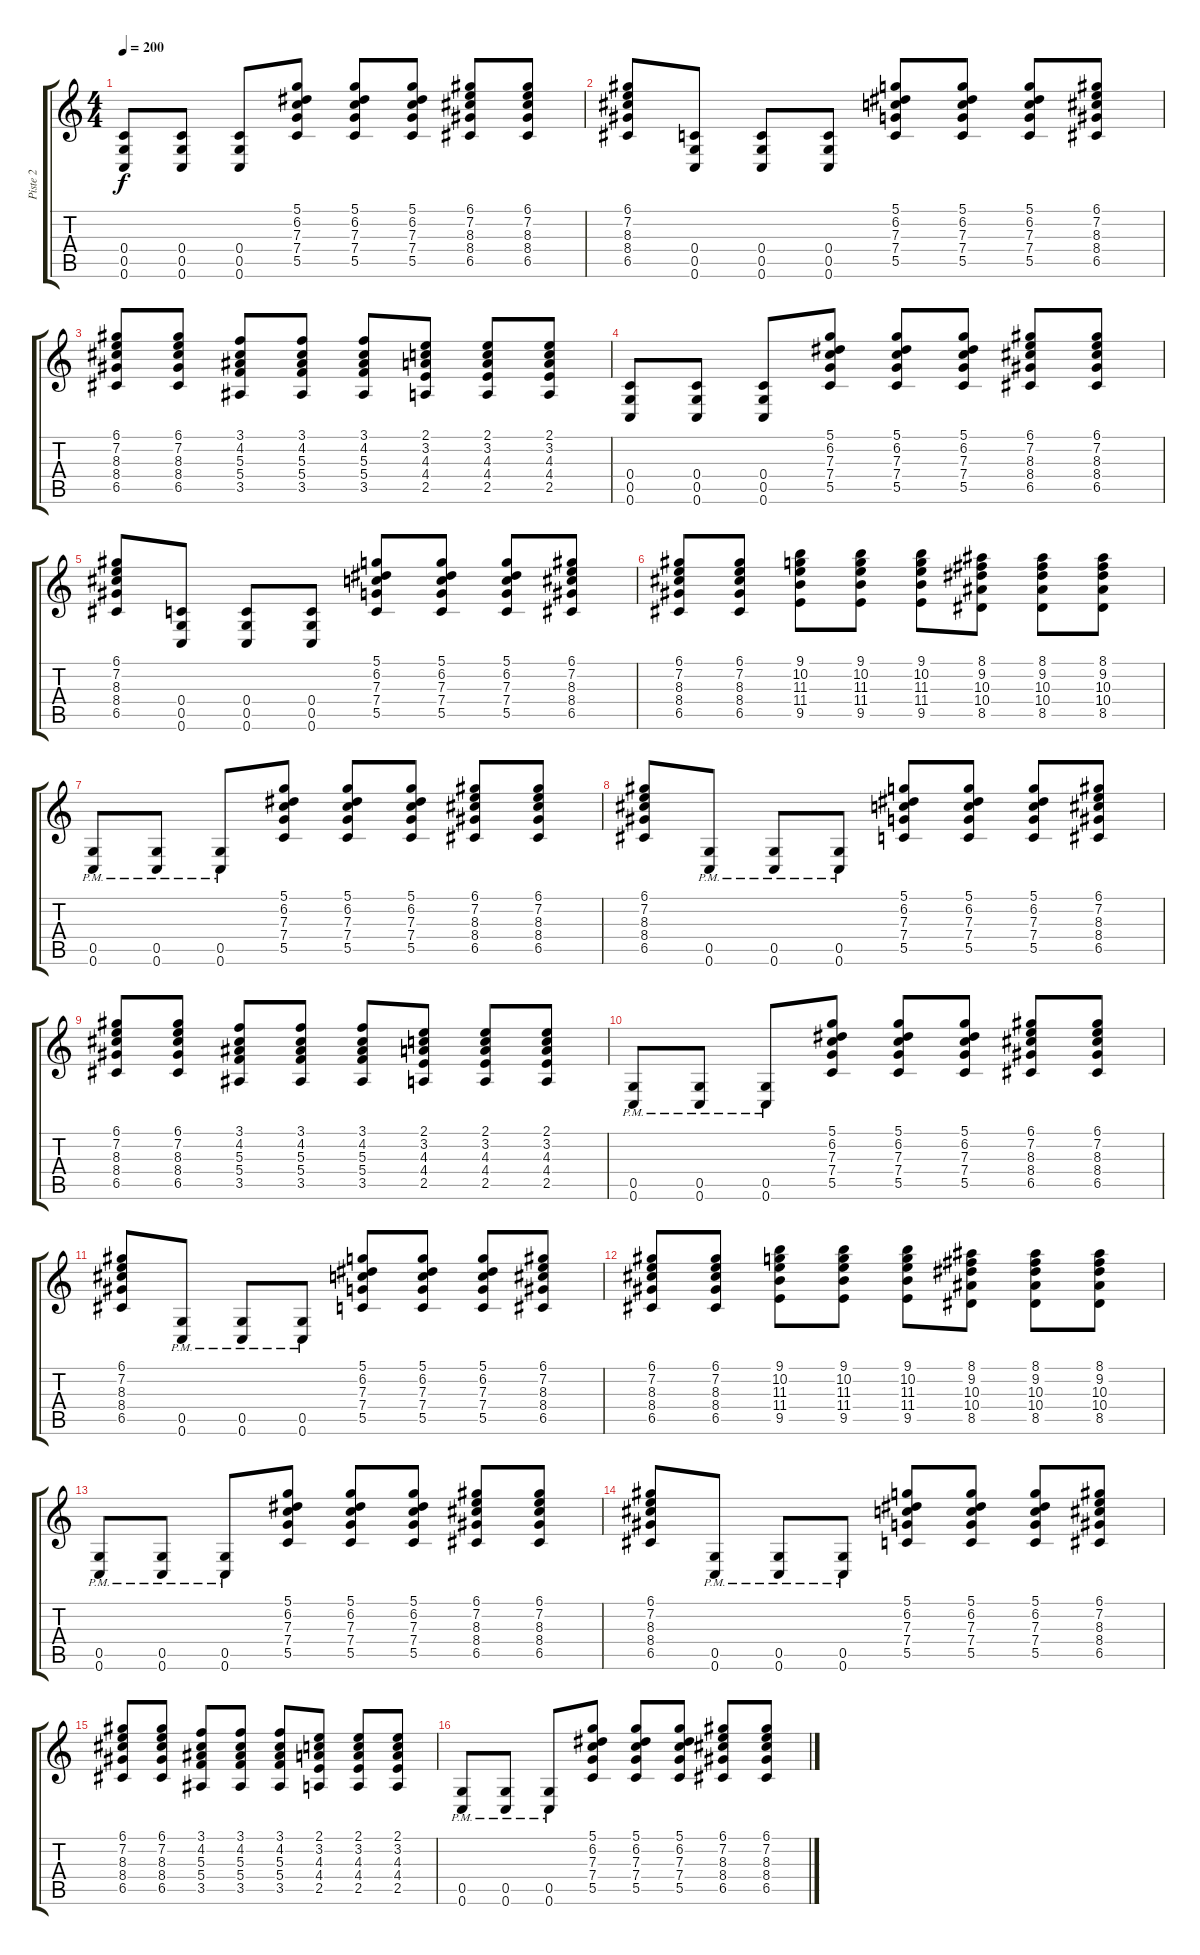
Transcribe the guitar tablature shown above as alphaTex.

\track ("Piste 2" "Piste 2") {instrument distortionguitar}
\staff {score tabs}
\tuning (D4 A3 F3 C3 G2 C2) {hide}
\ts (4 4)
\tempo 200
\clef g2
\ks c
(0.4 0.5 0.6).8{dy f} (0.4 0.5 0.6).8 (0.4 0.5 0.6).8 (5.1 6.2 7.3 7.4 5.5).8 (5.1 6.2 7.3 7.4 5.5).8 (5.1 6.2 7.3 7.4 5.5).8 (6.1 7.2 8.3 8.4 6.5).8 (6.1 7.2 8.3 8.4 6.5).8 |
(6.1 7.2 8.3 8.4 6.5).8 (0.4 0.5 0.6).8 (0.4 0.5 0.6).8 (0.4 0.5 0.6).8 (5.1 6.2 7.3 7.4 5.5).8 (5.1 6.2 7.3 7.4 5.5).8 (5.1 6.2 7.3 7.4 5.5).8 (6.1 7.2 8.3 8.4 6.5).8 |
(6.1 7.2 8.3 8.4 6.5).8 (6.1 7.2 8.3 8.4 6.5).8 (3.1 4.2 5.3 5.4 3.5).8 (3.1 4.2 5.3 5.4 3.5).8 (3.1 4.2 5.3 5.4 3.5).8 (2.1 3.2 4.3 4.4 2.5).8 (2.1 3.2 4.3 4.4 2.5).8 (2.1 3.2 4.3 4.4 2.5).8 |
(0.4 0.5 0.6).8 (0.4 0.5 0.6).8 (0.4 0.5 0.6).8 (5.1 6.2 7.3 7.4 5.5).8 (5.1 6.2 7.3 7.4 5.5).8 (5.1 6.2 7.3 7.4 5.5).8 (6.1 7.2 8.3 8.4 6.5).8 (6.1 7.2 8.3 8.4 6.5).8 |
(6.1 7.2 8.3 8.4 6.5).8 (0.4 0.5 0.6).8 (0.4 0.5 0.6).8 (0.4 0.5 0.6).8 (5.1 6.2 7.3 7.4 5.5).8 (5.1 6.2 7.3 7.4 5.5).8 (5.1 6.2 7.3 7.4 5.5).8 (6.1 7.2 8.3 8.4 6.5).8 |
(6.1 7.2 8.3 8.4 6.5).8 (6.1 7.2 8.3 8.4 6.5).8 (9.1 10.2 11.3 11.4 9.5).8 (9.1 10.2 11.3 11.4 9.5).8 (9.1 10.2 11.3 11.4 9.5).8 (8.1 9.2 10.3 10.4 8.5).8 (8.1 9.2 10.3 10.4 8.5).8 (8.1 9.2 10.3 10.4 8.5).8 |
(0.5{pm} 0.6{pm}).8 (0.5{pm} 0.6{pm}).8 (0.5{pm} 0.6{pm}).8 (5.1 6.2 7.3 7.4 5.5).8 (5.1 6.2 7.3 7.4 5.5).8 (5.1 6.2 7.3 7.4 5.5).8 (6.1 7.2 8.3 8.4 6.5).8 (6.1 7.2 8.3 8.4 6.5).8 |
(6.1 7.2 8.3 8.4 6.5).8 (0.5{pm} 0.6{pm}).8 (0.5{pm} 0.6{pm}).8 (0.5{pm} 0.6{pm}).8 (5.1 6.2 7.3 7.4 5.5).8 (5.1 6.2 7.3 7.4 5.5).8 (5.1 6.2 7.3 7.4 5.5).8 (6.1 7.2 8.3 8.4 6.5).8 |
(6.1 7.2 8.3 8.4 6.5).8 (6.1 7.2 8.3 8.4 6.5).8 (3.1 4.2 5.3 5.4 3.5).8 (3.1 4.2 5.3 5.4 3.5).8 (3.1 4.2 5.3 5.4 3.5).8 (2.1 3.2 4.3 4.4 2.5).8 (2.1 3.2 4.3 4.4 2.5).8 (2.1 3.2 4.3 4.4 2.5).8 |
(0.5{pm} 0.6{pm}).8 (0.5{pm} 0.6{pm}).8 (0.5{pm} 0.6{pm}).8 (5.1 6.2 7.3 7.4 5.5).8 (5.1 6.2 7.3 7.4 5.5).8 (5.1 6.2 7.3 7.4 5.5).8 (6.1 7.2 8.3 8.4 6.5).8 (6.1 7.2 8.3 8.4 6.5).8 |
(6.1 7.2 8.3 8.4 6.5).8 (0.5{pm} 0.6{pm}).8 (0.5{pm} 0.6{pm}).8 (0.5{pm} 0.6{pm}).8 (5.1 6.2 7.3 7.4 5.5).8 (5.1 6.2 7.3 7.4 5.5).8 (5.1 6.2 7.3 7.4 5.5).8 (6.1 7.2 8.3 8.4 6.5).8 |
(6.1 7.2 8.3 8.4 6.5).8 (6.1 7.2 8.3 8.4 6.5).8 (9.1 10.2 11.3 11.4 9.5).8 (9.1 10.2 11.3 11.4 9.5).8 (9.1 10.2 11.3 11.4 9.5).8 (8.1 9.2 10.3 10.4 8.5).8 (8.1 9.2 10.3 10.4 8.5).8 (8.1 9.2 10.3 10.4 8.5).8 |
(0.5{pm} 0.6{pm}).8 (0.5{pm} 0.6{pm}).8 (0.5{pm} 0.6{pm}).8 (5.1 6.2 7.3 7.4 5.5).8 (5.1 6.2 7.3 7.4 5.5).8 (5.1 6.2 7.3 7.4 5.5).8 (6.1 7.2 8.3 8.4 6.5).8 (6.1 7.2 8.3 8.4 6.5).8 |
(6.1 7.2 8.3 8.4 6.5).8 (0.5{pm} 0.6{pm}).8 (0.5{pm} 0.6{pm}).8 (0.5{pm} 0.6{pm}).8 (5.1 6.2 7.3 7.4 5.5).8 (5.1 6.2 7.3 7.4 5.5).8 (5.1 6.2 7.3 7.4 5.5).8 (6.1 7.2 8.3 8.4 6.5).8 |
(6.1 7.2 8.3 8.4 6.5).8 (6.1 7.2 8.3 8.4 6.5).8 (3.1 4.2 5.3 5.4 3.5).8 (3.1 4.2 5.3 5.4 3.5).8 (3.1 4.2 5.3 5.4 3.5).8 (2.1 3.2 4.3 4.4 2.5).8 (2.1 3.2 4.3 4.4 2.5).8 (2.1 3.2 4.3 4.4 2.5).8 |
(0.5{pm} 0.6{pm}).8 (0.5{pm} 0.6{pm}).8 (0.5{pm} 0.6{pm}).8 (5.1 6.2 7.3 7.4 5.5).8 (5.1 6.2 7.3 7.4 5.5).8 (5.1 6.2 7.3 7.4 5.5).8 (6.1 7.2 8.3 8.4 6.5).8 (6.1 7.2 8.3 8.4 6.5).8
